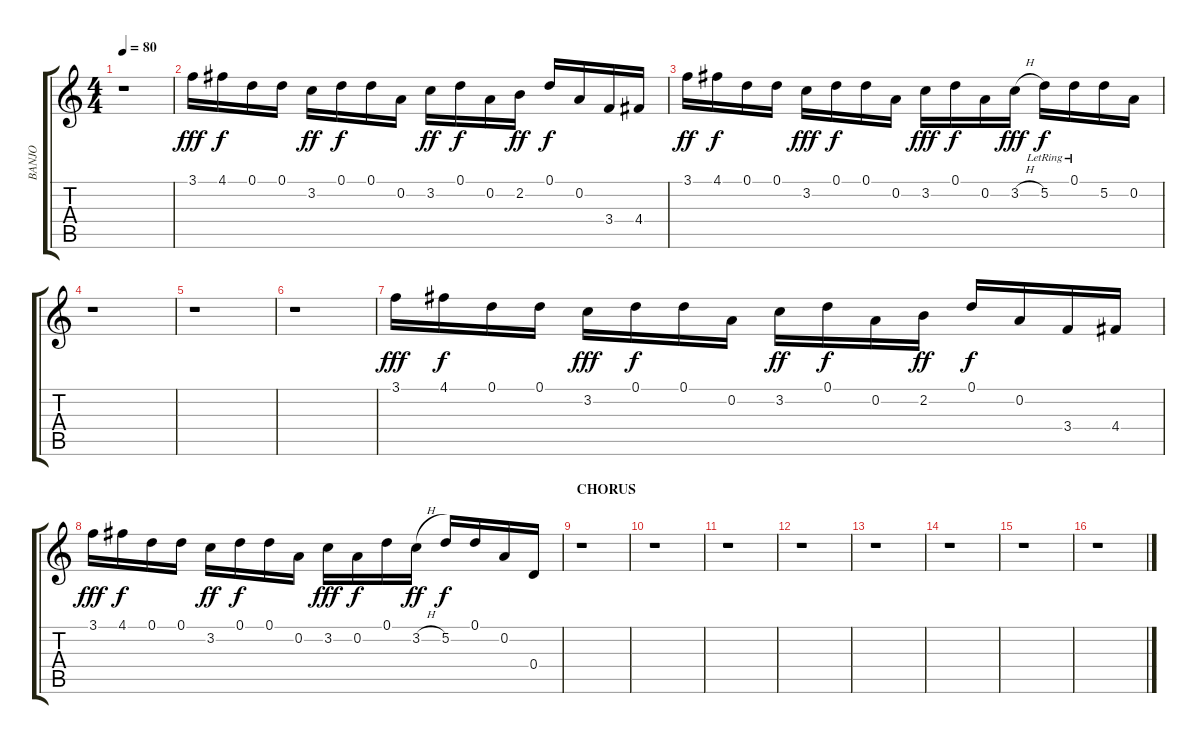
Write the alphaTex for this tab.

\track ("BANJO" "BANJO") {instrument banjo}
\staff {score tabs}
\tuning (D4 A3 G3 D3 A2 D2) {hide}
\displaytranspose 12
\ts (4 4)
\tempo 80
\clef g2
\ks c
r.1{dy f} |
3.1.16{dy fff} 4.1.16{dy f} 0.1.16 0.1.16 3.2.16{dy ff} 0.1.16{dy f} 0.1.16 0.2.16 3.2.16{dy ff} 0.1.16{dy f} 0.2.16 2.2.16{dy ff} 0.1.16{dy f} 0.2.16 3.4.16 4.4.16 |
3.1.16{dy ff} 4.1.16{dy f} 0.1.16 0.1.16 3.2.16{dy fff} 0.1.16{dy f} 0.1.16 0.2.16 3.2.16{dy fff} 0.1.16{dy f} 0.2.16 3.2{h}.16{dy fff} 5.2{lr}.16{dy f} 0.1{lr}.16 5.2.16 0.2.16 |
r.1 |
r.1 |
r.1 |
3.1.16{dy fff} 4.1.16{dy f} 0.1.16 0.1.16 3.2.16{dy fff} 0.1.16{dy f} 0.1.16 0.2.16 3.2.16{dy ff} 0.1.16{dy f} 0.2.16 2.2.16{dy ff} 0.1.16{dy f} 0.2.16 3.4.16 4.4.16 |
3.1.16{dy fff} 4.1.16{dy f} 0.1.16 0.1.16 3.2.16{dy ff} 0.1.16{dy f} 0.1.16 0.2.16 3.2.16{dy fff} 0.2.16{dy f} 0.1.16 3.2{h}.16{dy ff} 5.2.16{dy f} 0.1.16 0.2.16 0.4.16 |
\section ("" "CHORUS")
r.1 |
r.1 |
r.1 |
r.1 |
r.1 |
r.1 |
r.1 |
r.1
